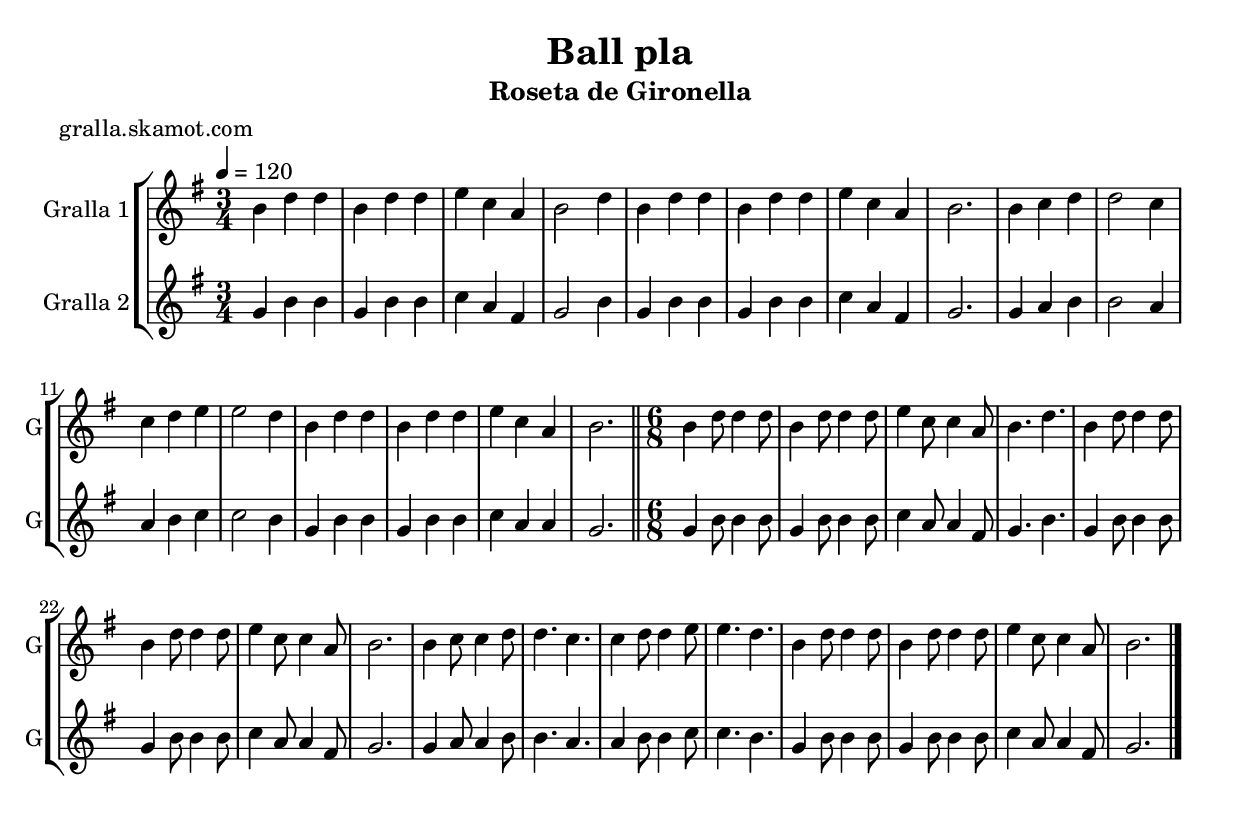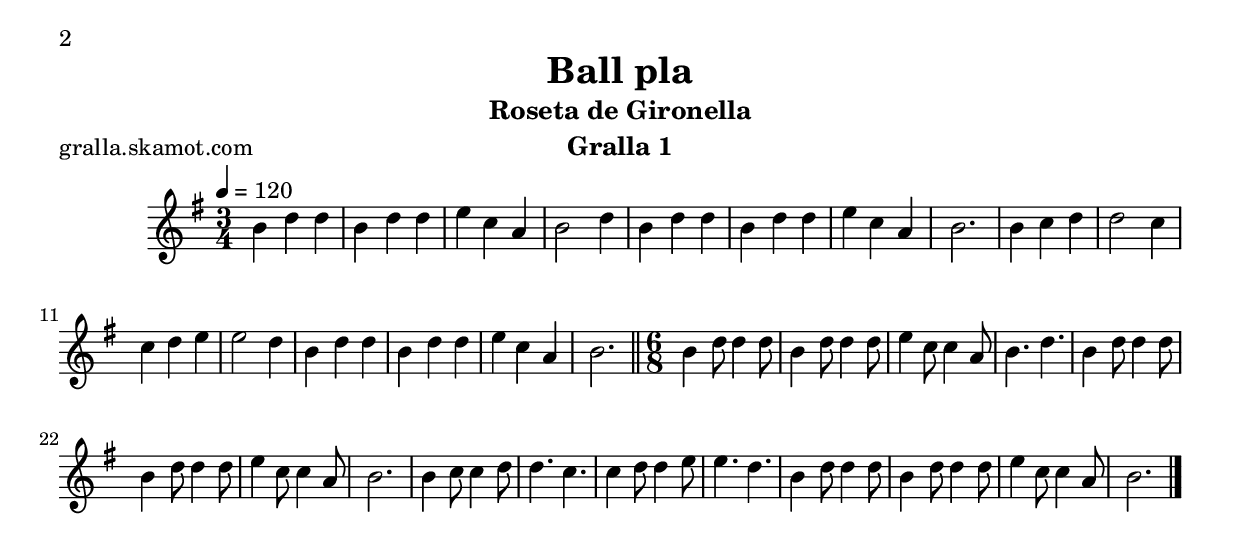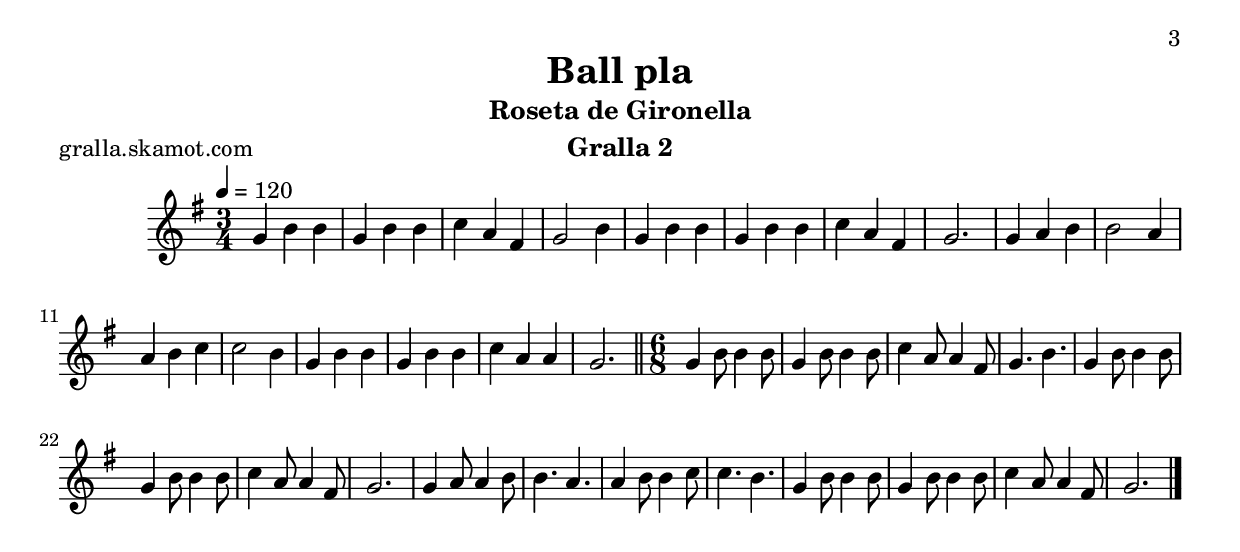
\version "2.16.2"

\header {
  dedication=""
  title="Ball pla"
  subtitle="Roseta de Gironella"
  subsubtitle=""
  poet="gralla.skamot.com"
  meter=""
  piece=""
  composer=""
  arranger=""
  opus=""
  instrument=""
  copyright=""
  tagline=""
}

liniaroAa =
\relative b'
{
  \tempo 4=120
  \clef treble
  \key g \major
  \time 3/4
  b4 d d  |
  b4 d d  |
  e4 c a  |
  b2 d4  |
  %05
  b4 d d  |
  b4 d d  |
  e4 c a  |
  b2.  |
  b4 c d  |
  %10
  d2 c4  |
  c4 d e  |
  e2 d4  |
  b4 d d  |
  b4 d d  |
  %15
  e4 c a  |
  b2.  \bar "||"
  \time 6/8   b4 d8 d4 d8  |
  b4 d8 d4 d8  |
  e4 c8 c4 a8  |
  %20
  b4. d  |
  b4 d8 d4 d8  |
  b4 d8 d4 d8  |
  e4 c8 c4 a8  |
  b2.  |
  %25
  b4 c8 c4 d8  |
  d4. c  |
  c4 d8 d4 e8  |
  e4. d  |
  b4 d8 d4 d8  |
  %30
  b4 d8 d4 d8  |
  e4 c8 c4 a8  |
  b2.  \bar "|."
}

liniaroAb =
\relative g'
{
  \tempo 4=120
  \clef treble
  \key g \major
  \time 3/4
  g4 b b  |
  g4 b b  |
  c4 a fis  |
  g2 b4  |
  %05
  g4 b b  |
  g4 b b  |
  c4 a fis  |
  g2.  |
  g4 a b  |
  %10
  b2 a4  |
  a4 b c  |
  c2 b4  |
  g4 b b  |
  g4 b b  |
  %15
  c4 a a  |
  g2.  \bar "||"
  \time 6/8   g4 b8 b4 b8  |
  g4 b8 b4 b8  |
  c4 a8 a4 fis8  |
  %20
  g4. b  |
  g4 b8 b4 b8  |
  g4 b8 b4 b8  |
  c4 a8 a4 fis8  |
  g2.  |
  %25
  g4 a8 a4 b8  |
  b4. a  |
  a4 b8 b4 c8  |
  c4. b  |
  g4 b8 b4 b8  |
  %30
  g4 b8 b4 b8  |
  c4 a8 a4 fis8  |
  g2.  \bar "|."
}

\bookpart {
  \score {
    \new StaffGroup {
      \override Score.RehearsalMark.self-alignment-X = #LEFT
      <<
        \new Staff \with {instrumentName = #"Gralla 1" shortInstrumentName = #"G"} \liniaroAa
        \new Staff \with {instrumentName = #"Gralla 2" shortInstrumentName = #"G"} \liniaroAb
      >>
    }
    \layout {}
  }
  \score { \unfoldRepeats
    \new StaffGroup {
      \override Score.RehearsalMark.self-alignment-X = #LEFT
      <<
        \new Staff \with {instrumentName = #"Gralla 1" shortInstrumentName = #"G"} \liniaroAa
        \new Staff \with {instrumentName = #"Gralla 2" shortInstrumentName = #"G"} \liniaroAb
      >>
    }
    \midi {
      \set Staff.midiInstrument = "oboe"
      \set DrumStaff.midiInstrument = "drums"
    }
  }
}

\bookpart {
  \header {instrument="Gralla 1"}
  \score {
    \new StaffGroup {
      \override Score.RehearsalMark.self-alignment-X = #LEFT
      <<
        \new Staff \liniaroAa
      >>
    }
    \layout {}
  }
  \score { \unfoldRepeats
    \new StaffGroup {
      \override Score.RehearsalMark.self-alignment-X = #LEFT
      <<
        \new Staff \liniaroAa
      >>
    }
    \midi {
      \set Staff.midiInstrument = "oboe"
      \set DrumStaff.midiInstrument = "drums"
    }
  }
}

\bookpart {
  \header {instrument="Gralla 2"}
  \score {
    \new StaffGroup {
      \override Score.RehearsalMark.self-alignment-X = #LEFT
      <<
        \new Staff \liniaroAb
      >>
    }
    \layout {}
  }
  \score { \unfoldRepeats
    \new StaffGroup {
      \override Score.RehearsalMark.self-alignment-X = #LEFT
      <<
        \new Staff \liniaroAb
      >>
    }
    \midi {
      \set Staff.midiInstrument = "oboe"
      \set DrumStaff.midiInstrument = "drums"
    }
  }
}

